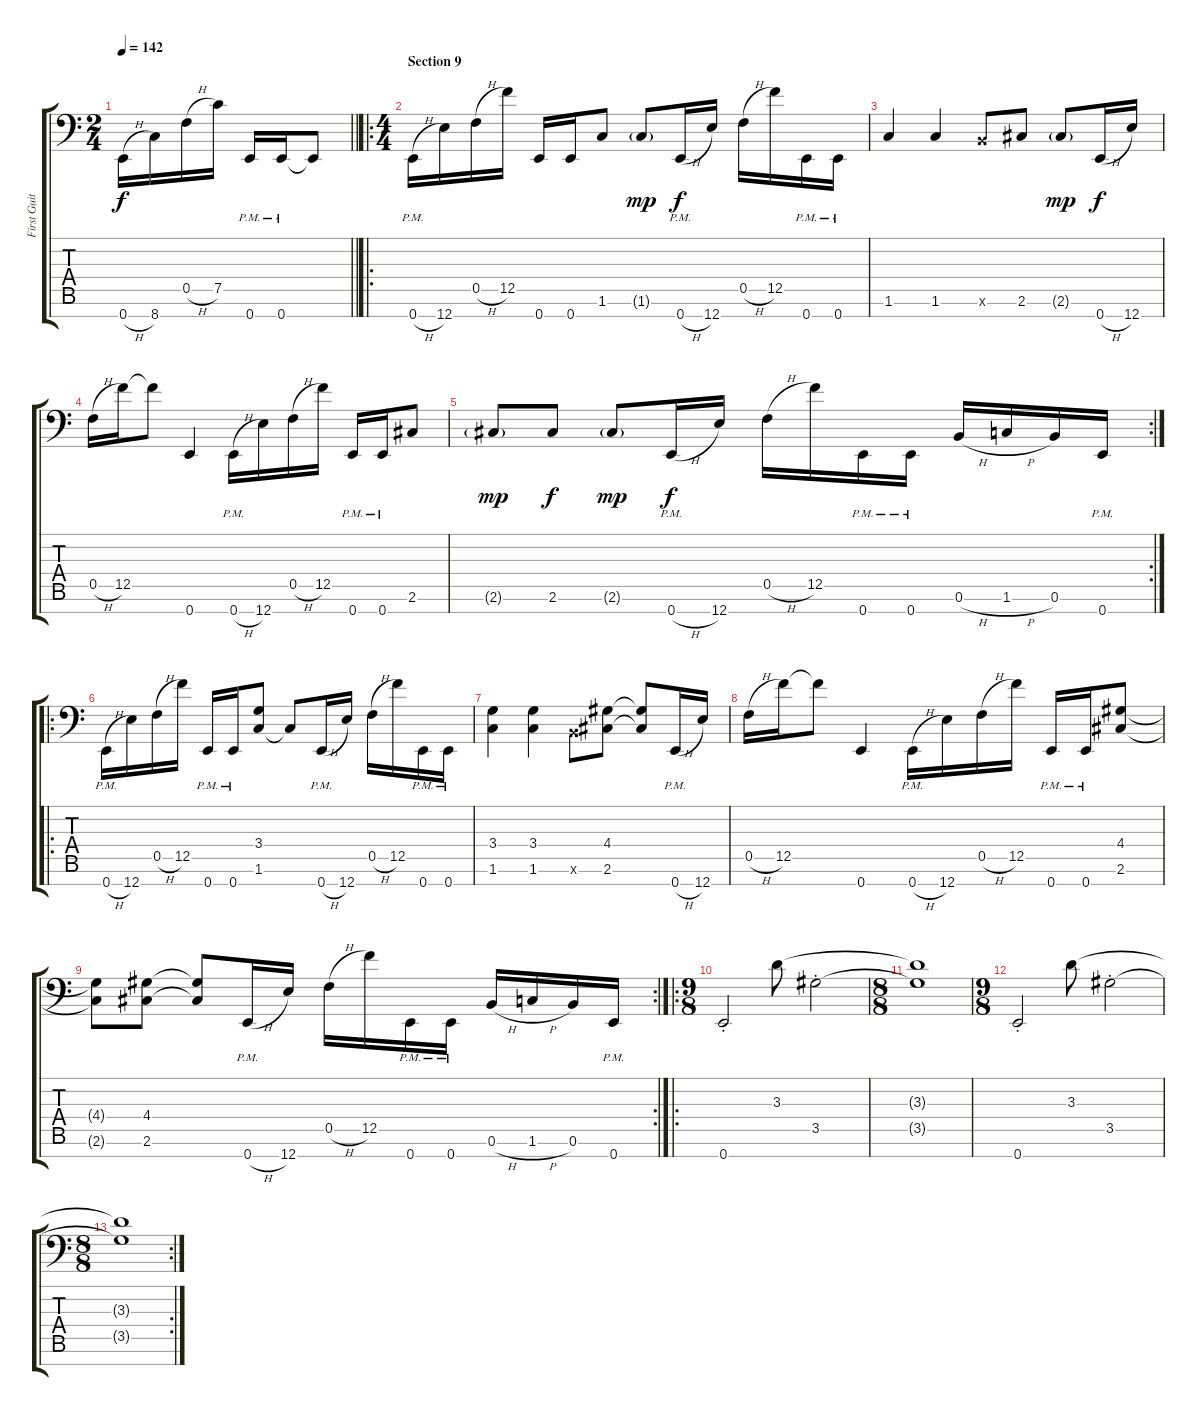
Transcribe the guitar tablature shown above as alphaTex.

\track ("First Guitar" "First Guit") {instrument distortionguitar}
\staff {score tabs}
\tuning (B3 F3 B2 E2 F2 B1 E1) {hide}
\ts (2 4)
\tempo 142
\clef f4
\barLineRight lightlight
\ks c
0.7{h}.16{dy f} 8.7.16 0.5{h}.16 7.5.16 0.7{pm}.16 0.7{pm}.16 0.7{t}.8 |
\ro
\ts (4 4)
\section ("" "Section 9")
0.7{h pm}.16 12.7.16 0.5{h}.16 12.5.16 0.7.16 0.7.16 1.6.8 1.6{g}.8{dy mp} 0.7{h pm}.16{dy f} 12.7.16 0.5{h}.16 12.5.16 0.7{pm}.16 0.7{pm}.16 |
1.6.4 1.6.4 0.6{x}.8 2.6.8 2.6{g}.8{dy mp} 0.7{h}.16{dy f} 12.7.16 |
0.5{h}.16 12.5.16 12.5{t}.8 0.7.4 0.7{h pm}.16 12.7.16 0.5{h}.16 12.5.16 0.7{pm}.16 0.7{pm}.16 2.6.8 |
\rc 2
2.6{g}.8{dy mp} 2.6.8{dy f} 2.6{g}.8{dy mp} 0.7{h pm}.16{dy f} 12.7.16 0.5{h}.16 12.5.16 0.7{pm}.16 0.7{pm}.16 0.6{h}.16 1.6{h}.16 0.6.16 0.7{pm}.16 |
\ro
0.7{h pm}.16 12.7.16 0.5{h}.16 12.5.16 0.7{pm}.16 0.7{pm}.16 (3.4 1.6).8 1.6{t}.8 0.7{h pm}.16 12.7.16 0.5{h}.16 12.5.16 0.7{pm}.16 0.7{pm}.16 |
(3.4 1.6).4 (3.4 1.6).4 0.6{x}.8 (4.4 2.6).8 (4.4{t} 2.6{t}).8 0.7{h pm}.16 12.7.16 |
0.5{h}.16 12.5.16 12.5{t}.8 0.7.4 0.7{h pm}.16 12.7.16 0.5{h}.16 12.5.16 0.7{pm}.16 0.7{pm}.16 (4.4 2.6).8 |
\rc 2
(4.4{t} 2.6{t}).8 (4.4 2.6).8 (4.4{t} 2.6{t}).8 0.7{h pm}.16 12.7.16 0.5{h}.16 12.5.16 0.7{pm}.16 0.7{pm}.16 0.6{h}.16 1.6{h}.16 0.6.16 0.7{pm}.16 |
\ro
\ts (9 8)
0.7{st}.2 3.3.8 3.5{st}.2 |
\ts (8 8)
(3.3{t} 3.5{t}).1 |
\ts (9 8)
0.7{st}.2 3.3.8 3.5{st}.2 |
\rc 2
\ts (8 8)
(3.3{t} 3.5{t}).1
